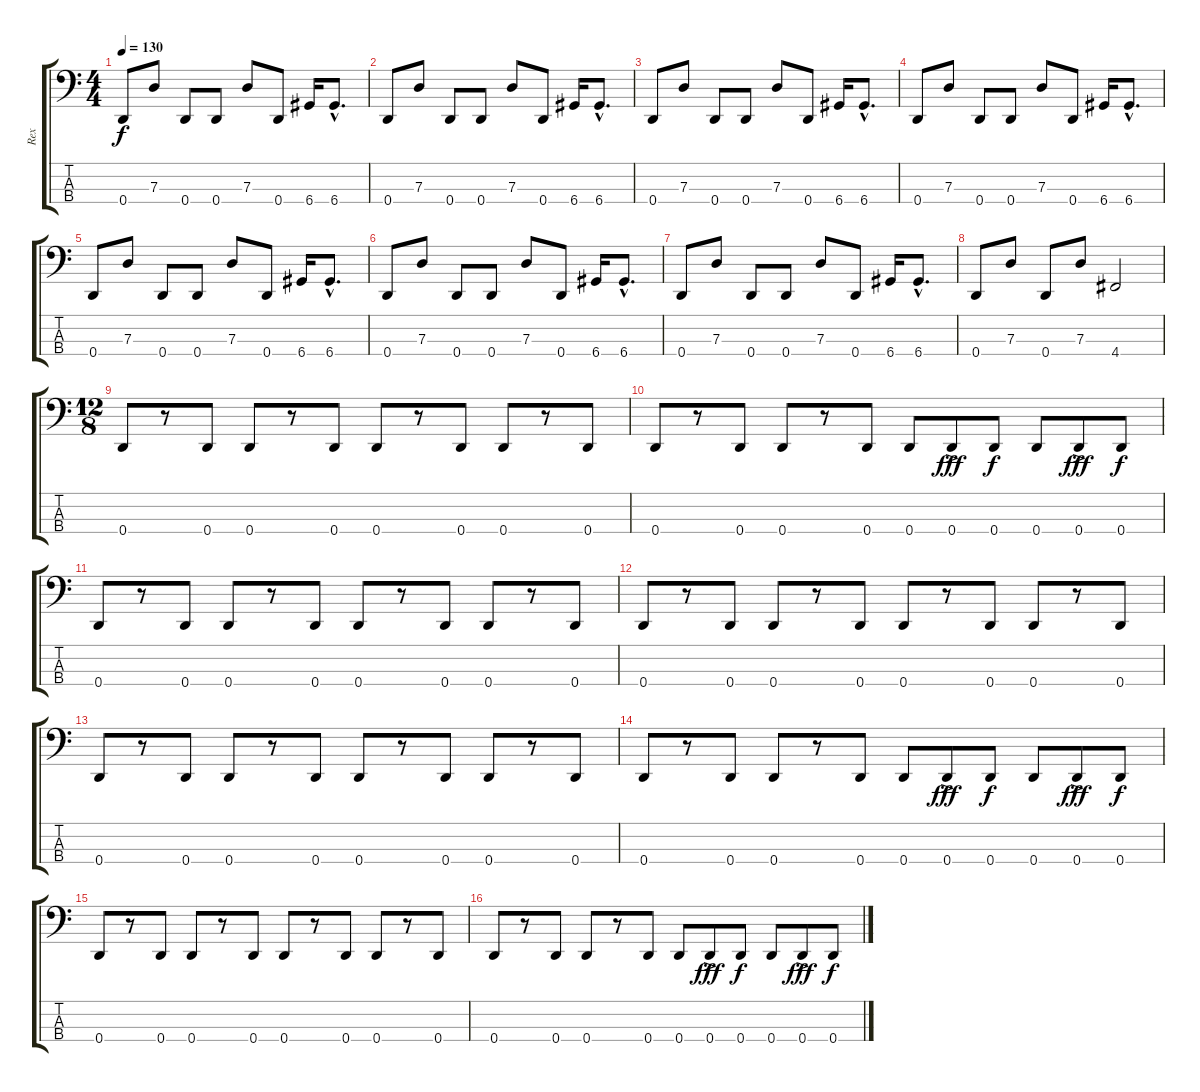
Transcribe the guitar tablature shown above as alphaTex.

\track ("Rex" "Rex") {instrument electricbasspick}
\staff {score tabs}
\tuning (F2 C2 G1 D1) {hide}
\ts (4 4)
\tempo 130
\clef f4
\ks c
0.4.8{dy f} 7.3.8 0.4.8 0.4.8 7.3.8 0.4.8 6.4.16 6.4{hac}.8{d} |
0.4.8 7.3.8 0.4.8 0.4.8 7.3.8 0.4.8 6.4.16 6.4{hac}.8{d} |
0.4.8 7.3.8 0.4.8 0.4.8 7.3.8 0.4.8 6.4.16 6.4{hac}.8{d} |
0.4.8 7.3.8 0.4.8 0.4.8 7.3.8 0.4.8 6.4.16 6.4{hac}.8{d} |
0.4.8 7.3.8 0.4.8 0.4.8 7.3.8 0.4.8 6.4.16 6.4{hac}.8{d} |
0.4.8 7.3.8 0.4.8 0.4.8 7.3.8 0.4.8 6.4.16 6.4{hac}.8{d} |
0.4.8 7.3.8 0.4.8 0.4.8 7.3.8 0.4.8 6.4.16 6.4{hac}.8{d} |
0.4.8 7.3.8 0.4.8 7.3.8 4.4.2 |
\ts (12 8)
0.4.8 r.8 0.4.8 0.4.8 r.8 0.4.8 0.4.8 r.8 0.4.8 0.4.8 r.8 0.4.8 |
0.4.8 r.8 0.4.8 0.4.8 r.8 0.4.8 0.4.8 0.4{ac}.8{dy fff} 0.4.8{dy f} 0.4.8 0.4{ac}.8{dy fff} 0.4.8{dy f} |
0.4.8 r.8 0.4.8 0.4.8 r.8 0.4.8 0.4.8 r.8 0.4.8 0.4.8 r.8 0.4.8 |
0.4.8 r.8 0.4.8 0.4.8 r.8 0.4.8 0.4.8 r.8 0.4.8 0.4.8 r.8 0.4.8 |
0.4.8 r.8 0.4.8 0.4.8 r.8 0.4.8 0.4.8 r.8 0.4.8 0.4.8 r.8 0.4.8 |
0.4.8 r.8 0.4.8 0.4.8 r.8 0.4.8 0.4.8 0.4{ac}.8{dy fff} 0.4.8{dy f} 0.4.8 0.4{ac}.8{dy fff} 0.4.8{dy f} |
0.4.8 r.8 0.4.8 0.4.8 r.8 0.4.8 0.4.8 r.8 0.4.8 0.4.8 r.8 0.4.8 |
0.4.8 r.8 0.4.8 0.4.8 r.8 0.4.8 0.4.8 0.4{ac}.8{dy fff} 0.4.8{dy f} 0.4.8 0.4{ac}.8{dy fff} 0.4.8{dy f}
